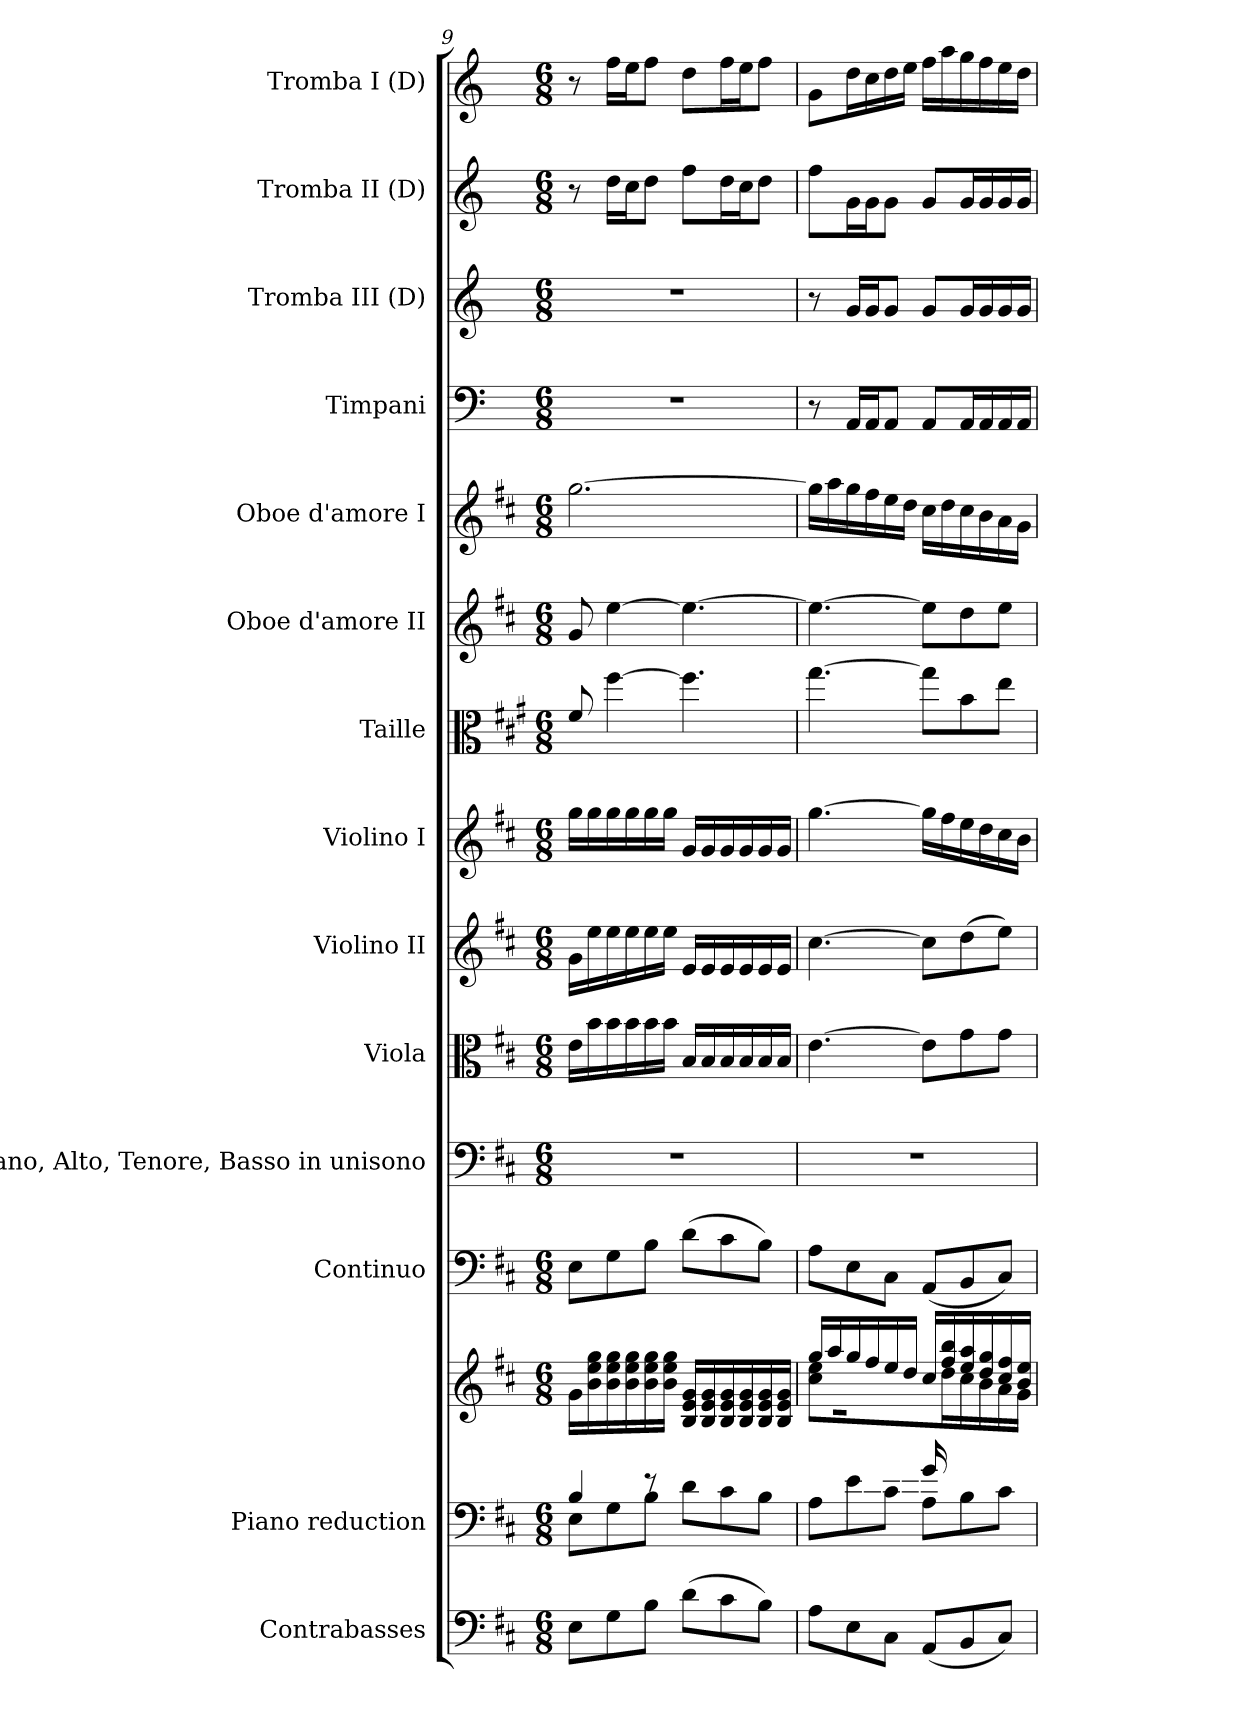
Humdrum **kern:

**kern	**kern	**kern	**kern	**kern	**kern	**kern	**kern	**kern	**kern	**kern	**kern	**kern	**kern	**kern
*part14	*part13	*part13	*part12	*part11	*part10	*part9	*part8	*part7	*part6	*part5	*part4	*part3	*part2	*part1
*staff15	*staff14	*staff13	*staff12	*staff11	*staff10	*staff9	*staff8	*staff7	*staff6	*staff5	*staff4	*staff3	*staff2	*staff1
*I"Contrabasses	*I"Piano reduction	*	*I"Continuo	*I"Soprano, Alto, Tenore, Basso in unisono	*I"Viola	*I"Violino II	*I"Violino I	*I"Taille	*I"Oboe d'amore II	*I"Oboe d'amore I	*I"Timpani	*I"Tromba III (D)	*I"Tromba II (D)	*I"Tromba I (D)
*I'Cbs.	*I'Pno	*	*	*	*	*	*	*	*I'Ob	*I'Ob	*I'Timp	*	*	*
!!LO:PB:g=z
*clefF4	*clefF4	*clefG2	*clefF4	*clefF4	*clefC3	*clefG2	*clefG2	*clefC3	*clefG2	*clefG2	*clefF4	*clefG2	*clefG2	*clefG2
*ITrd7c12	*	*	*	*	*	*	*	*ITrd4c7	*	*	*	*ITrd-1c-2	*ITrd-1c-2	*ITrd-1c-2
*k[f#c#]	*k[f#c#]	*k[f#c#]	*k[f#c#]	*k[f#c#]	*k[f#c#]	*k[f#c#]	*k[f#c#]	*k[f#c#]	*k[f#c#]	*k[f#c#]	*k[]	*k[f#c#]	*k[f#c#]	*k[f#c#]
*M6/8	*M6/8	*M6/8	*M6/8	*M6/8	*M6/8	*M6/8	*M6/8	*M6/8	*M6/8	*M6/8	*M6/8	*M6/8	*M6/8	*M6/8
=9	=9	=9	=9	=9	=9	=9	=9	=9	=9	=9	=9	=9	=9	=9
*	*^	*	*	*	*	*	*	*	*	*	*	*	*	*
8EE\L	4B/	8E\L	16g\LL	8E\L	2.r	16e\LL	16g\LL	16gg\LL	8B/	8g/	[2.gg\	2.r	2.r	8r	8r
.	.	.	16b\ 16ee\ 16gg\	.	.	16b\	16ee\	16gg\	.	.	.	.	.	.	.
8GG\	.	8G\	16b\ 16ee\ 16gg\	8G\	.	16b\	16ee\	16gg\	[4b\	[4ee\	.	.	.	16ee\LL	16gg\LL
.	.	.	16b\ 16ee\ 16gg\	.	.	16b\	16ee\	16gg\	.	.	.	.	.	16dd\J	16ff#\J
8BB\J	8re	8B\J	16b\ 16ee\ 16gg\	8B\J	.	16b\	16ee\	16gg\	.	.	.	.	.	8ee\J	8gg\J
.	.	.	16b\ 16ee\ 16gg\JJ	.	.	16b\JJ	16ee\JJ	16gg\JJ	.	.	.	.	.	.	.
(>8D\L	4.ryy	8d\L	16B/ 16e/ 16g/LL	(>8d\L	.	16B/LL	16e/LL	16g/LL	4.b\]	4.ee\_	.	.	.	8gg\L	8ee\L
.	.	.	16B/ 16e/ 16g/	.	.	16B/	16e/	16g/	.	.	.	.	.	.	.
8C#\	.	8c#\	16B/ 16e/ 16g/	8c#\	.	16B/	16e/	16g/	.	.	.	.	.	16ee\L	16gg\L
.	.	.	16B/ 16e/ 16g/	.	.	16B/	16e/	16g/	.	.	.	.	.	16dd\J	16ff#\J
8BB\J)	.	8B\J	16B/ 16e/ 16g/	8B\J)	.	16B/	16e/	16g/	.	.	.	.	.	8ee\J	8gg\J
.	.	.	16B/ 16e/ 16g/JJ	.	.	16B/JJ	16e/JJ	16g/JJ	.	.	.	.	.	.	.
=10	=10	=10	=10	=10	=10	=10	=10	=10	=10	=10	=10	=10	=10	=10	=10
*	*	*	*^	*	*	*	*	*	*	*	*	*	*	*	*
8AA\L	8ryy	8A\L	16gg/LL	8cc#\ 8ee\L	8A\L	2.r	[4.e\	[4.cc#\	[4.gg\	[4.cc#\	4.ee\_	16gg\LL]	8r	8r	8gg\L	8a\L
.	.	.	16aa/	.	.	.	.	.	.	.	.	16aa\	.	.	.	.
8EE\	16e/L	8e\	16gg/	16ryy	8E\	.	.	.	.	.	.	16gg\	16AA/LL	16a/LL	16a\L	16ee\L
*	*	*	*v	*v	*	*	*	*	*	*	*	*	*	*	*	*
.	16d/	.	16ff#/	.	.	.	.	.	.	.	16ff#\	16AA/J	16a/J	16a\J	16dd\
8CC#\J	16e/	8c#\J	16ee/	8C#\J	.	.	.	.	.	.	16ee\	8AA/J	8a/J	8a\J	16ee\
.	16f#/JJ	.	16dd/JJ	.	.	.	.	.	.	.	16dd\JJ	.	.	.	16ff#\JJ
(<8AAA/L	16g/LL	8A\L	16cc#/LL	(<8AA/L	.	8e\L]	8cc#\L]	16gg\LL]	8cc#\L]	8ee\L]	16cc#\LL	8AA/L	8a/L	8a/L	16gg\LL
*	*	*	*^	*	*	*	*	*	*	*	*	*	*	*	*
.	4ryy	.	16ff#/ 16bb/	16dd\	.	.	.	.	16ff#\	.	.	16dd\	.	.	.	16bb\
8BBB/	.	8B\	16ee/ 16aa/	16cc#\	8BB/	.	8g\	(>8dd\	16ee\	8e\	8dd\	16cc#\	16AA/L	16a/L	16a/L	16aa\
.	.	.	16dd/ 16gg/	16b\	.	.	.	.	16dd\	.	.	16b\	16AA/	16a/	16a/	16gg\
8CC#/J)	.	8c#\J	16cc#/ 16ff#/	16a\	8C#/J)	.	8g\J	8ee\J)	16cc#\	8a\J	8ee\J	16a\	16AA/	16a/	16a/	16ff#\
.	16ryy	.	16b/ 16ee/JJ	16g\JJ	.	.	.	.	16b\JJ	.	.	16g\JJ	16AA/JJ	16a/JJ	16a/JJ	16ee\JJ
*	*v	*v	*	*	*	*	*	*	*	*	*	*	*	*	*	*
*	*	*v	*v	*	*	*	*	*	*	*	*	*	*	*	*
=	=	=	=	=	=	=	=	=	=	=	=	=	=	=
*-	*-	*-	*-	*-	*-	*-	*-	*-	*-	*-	*-	*-	*-	*-
